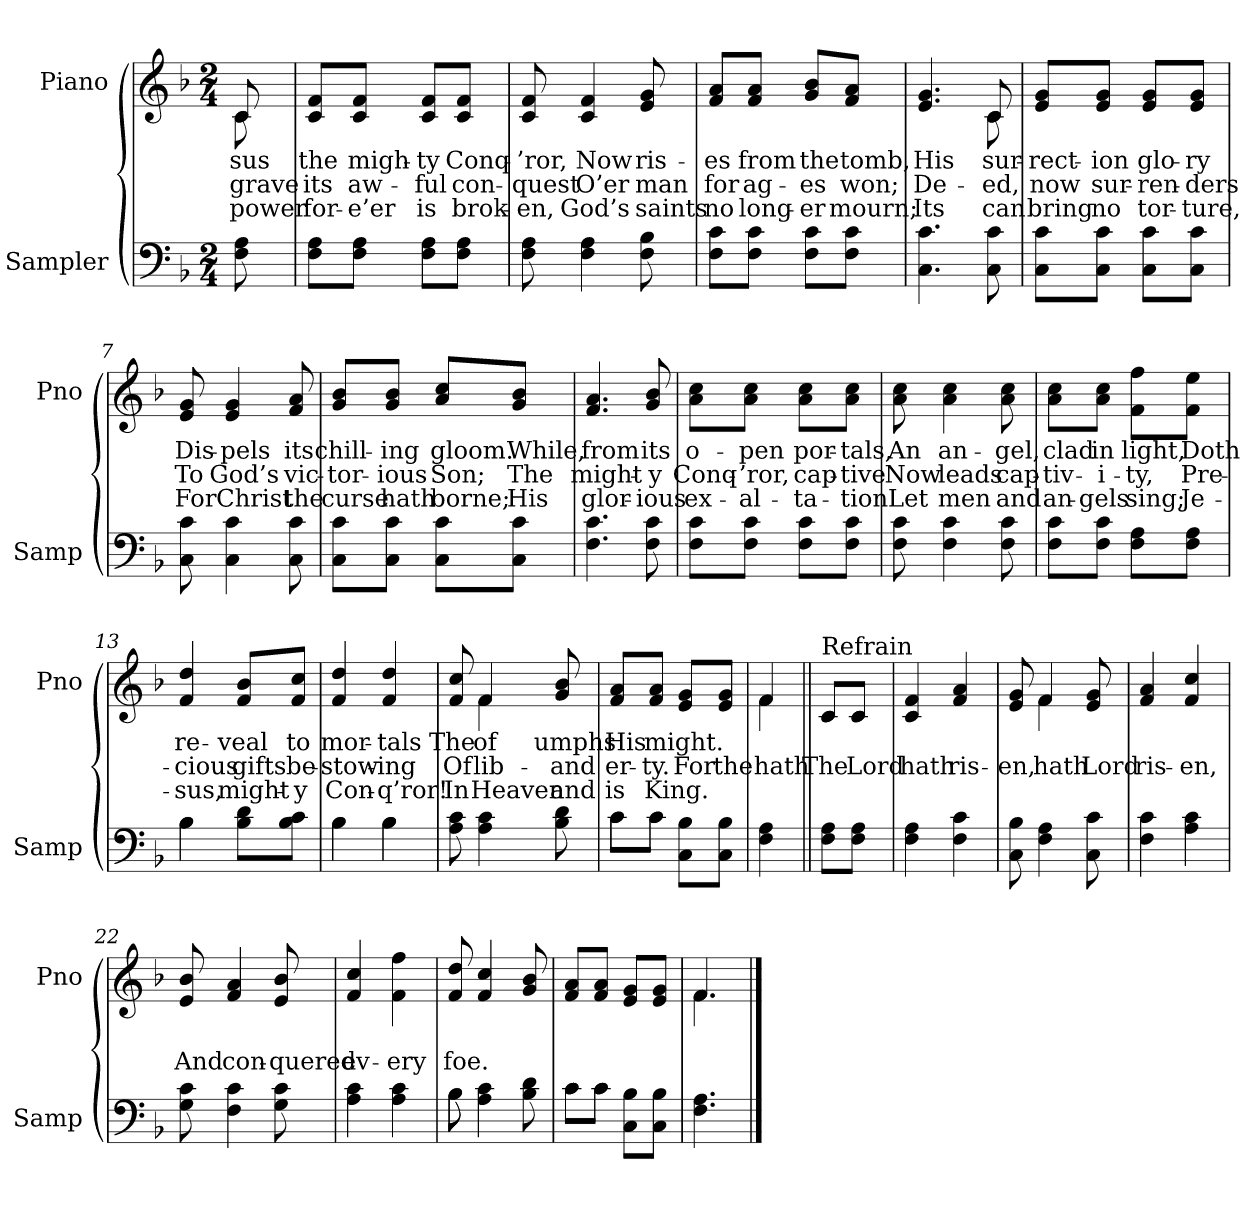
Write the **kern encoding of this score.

**kern	**kern	**text	**text	**text
*part2	*part1	*part1	*part1	*part1
*staff2	*staff1	*staff1	*staff1	*staff1
*I"Sampler	*I"Piano	*	*	*
*I'Samp	*I'Pno	*	*	*
*clefF4	*clefG2	*	*	*
*k[b-]	*k[b-]	*	*	*
*F:	*F:	*	*	*
*M2/4	*M2/4	*	*	*
=1	=1	=1	=1	=1
*	*^	*	*	*
8F 8A	8c/	8c	-sus	grave	power
*	*v	*v	*	*	*
=2	=2	=2	=2	=2
8F\ 8A\L	8c/ 8f/L	the	its	for-
8F\ 8A\J	8c/ 8f/J	migh-	aw-	-e’er
8F\ 8A\L	8c/ 8f/L	-ty	-ful	is
8F\ 8A\J	8c/ 8f/J	Conq-	con-	brok-
=3	=3	=3	=3	=3
8F 8A	8c 8f	-’ror,	-quest	-en,
4F 4A	4c 4f	Now	O’er	God’s
8F 8B-	8e 8g	ris-	man	saints
=4	=4	=4	=4	=4
8F\ 8c\L	8f/ 8a/L	-es	for	no
8F\ 8c\J	8f/ 8a/J	from	ag-	long-
8F\ 8c\L	8g/ 8b-/L	the	-es	-er
8F\ 8c\J	8f/ 8a/J	tomb,	won;	mourn;
=5	=5	=5	=5	=5
*	*^	*	*	*
4.C 4.c	4.e 4.g	4.ryy	His	De-	Its
8C 8c	8c/	8c	-sur-	-ed,	can
*	*v	*v	*	*	*
=6	=6	=6	=6	=6
8C\ 8c\L	8e/ 8g/L	-rect-	now	bring
8C\ 8c\J	8e/ 8g/J	-ion	sur-	no
8C\ 8c\L	8e/ 8g/L	glo-	-ren-	tor-
8C\ 8c\J	8e/ 8g/J	-ry	-ders	-ture,
=7	=7	=7	=7	=7
8C 8c	8e 8g	Dis-	To	For
4C 4c	4e 4g	-pels	God’s	Christ
8C 8c	8f 8a	its	vic-	the
=8	=8	=8	=8	=8
8C\ 8c\L	8g/ 8b-/L	chill-	-tor-	curse
8C\ 8c\J	8g/ 8b-/J	-ing	-ious	hath
8C\ 8c\L	8a/ 8cc/L	gloom.	Son;	borne;
8C\ 8c\J	8g/ 8b-/J	While,	The	His
=9	=9	=9	=9	=9
4.F 4.c	4.f 4.a	from	might-	glor-
8F 8c	8g 8b-	its	-y	-ious
=10	=10	=10	=10	=10
8F\ 8c\L	8a\ 8cc\L	o-	Conq-	ex-
8F\ 8c\J	8a\ 8cc\J	-pen	-’ror,	-al-
8F\ 8c\L	8a\ 8cc\L	por-	cap-	-ta-
8F\ 8c\J	8a\ 8cc\J	-tals,	-tive	-tion
=11	=11	=11	=11	=11
8F 8c	8a 8cc	An	Now	Let
4F 4c	4a 4cc	an-	leads	men
8F 8c	8a 8cc	-gel,	cap-	and
=12	=12	=12	=12	=12
8F\ 8c\L	8a\ 8cc\L	clad	-tiv-	an-
8F\ 8c\J	8a\ 8cc\J	in	-i-	-gels
8F\ 8A\L	8f\ 8ff\L	light,	-ty,	sing;
8F\ 8A\J	8f\ 8ee\J	Doth	Pre-	Je-
=13	=13	=13	=13	=13
*^	*	*	*	*
4B-\	4B-	4f 4dd	re-	-cious	-sus,
8B-\ 8d\L	4ryy	8f/ 8b-/L	-veal	gifts	might-
8B-\ 8c\J	.	8f/ 8cc/J	to	be-	-y
=14	=14	=14	=14	=14	=14
4B-\	4B-	4f 4dd	mor-	-stow-	Con-
4B-\	4B-	4f 4dd	-tals	-ing	-q’ror!
*v	*v	*	*	*	*
=15	=15	=15	=15	=15
*	*^	*	*	*
8A 8c	8f 8cc	8ryy	The	Of	In
4A 4c	4f/	4f	of	lib-	Heaven
8B- 8d	8g 8b-	8ryy	-umphs	and	and
*	*v	*v	*	*	*
=16	=16	=16	=16	=16
*^	*	*	*	*
8c\L	8c\L	8f/ 8a/L	His	-er-	is
8c\J	8c\J	8f/ 8a/J	might.	-ty.	King.
8C\ 8B-\L	4ryy	8e/ 8g/L	.	For	.
8C\ 8B-\J	.	8e/ 8g/J	.	the	.
*v	*v	*	*	*	*
=17	=17	=17	=17	=17
*	*^	*	*	*
4F 4A	4f/	4f	.	hath	.
=18||	=18||	=18||	=18||	=18||	=18||
!	!LO:TX:t=Refrain	!	!	!	!
8F\ 8A\L	8c/L	8c/L	.	The	.
8F\ 8A\J	8c/J	8c/J	.	Lord	.
*	*v	*v	*	*	*
=19	=19	=19	=19	=19
4F 4A	4c 4f	.	hath	.
4F 4c	4f 4a	.	ris-	.
=20	=20	=20	=20	=20
*	*^	*	*	*
8C 8B-	8e 8g	8ryy	.	-en,	.
4F 4A	4f/	4f	.	hath	.
8C 8c	8e 8g	8ryy	.	Lord	.
*	*v	*v	*	*	*
=21	=21	=21	=21	=21
4F 4c	4f 4a	.	ris-	.
4A 4c	4f 4cc	.	-en,	.
=22	=22	=22	=22	=22
8G 8c	8e 8b-	.	And	.
4F 4c	4f 4a	.	con-	.
8G 8c	8e 8b-	.	-quered	.
=23	=23	=23	=23	=23
4A 4c	4f 4cc	.	ev-	.
4A 4c	4f 4ff	.	-ery	.
=24	=24	=24	=24	=24
*^	*	*	*	*
8B-\	8B-	8f 8dd	.	foe.	.
4A 4c	4.ryy	4f 4cc	.	.	.
8B- 8d	.	8g 8b-	.	.	.
=25	=25	=25	=25	=25	=25
8c\L	8c\L	8f/ 8a/L	.	.	.
8c\J	8c\J	8f/ 8a/J	.	.	.
8C\ 8B-\L	4ryy	8e/ 8g/L	.	.	.
8C\ 8B-\J	.	8e/ 8g/J	.	.	.
*v	*v	*	*	*	*
=26	=26	=26	=26	=26
*	*^	*	*	*
4.F 4.A	4.f/	4.f	.	.	.
*	*v	*v	*	*	*
==	==	==	==	==
*-	*-	*-	*-	*-
